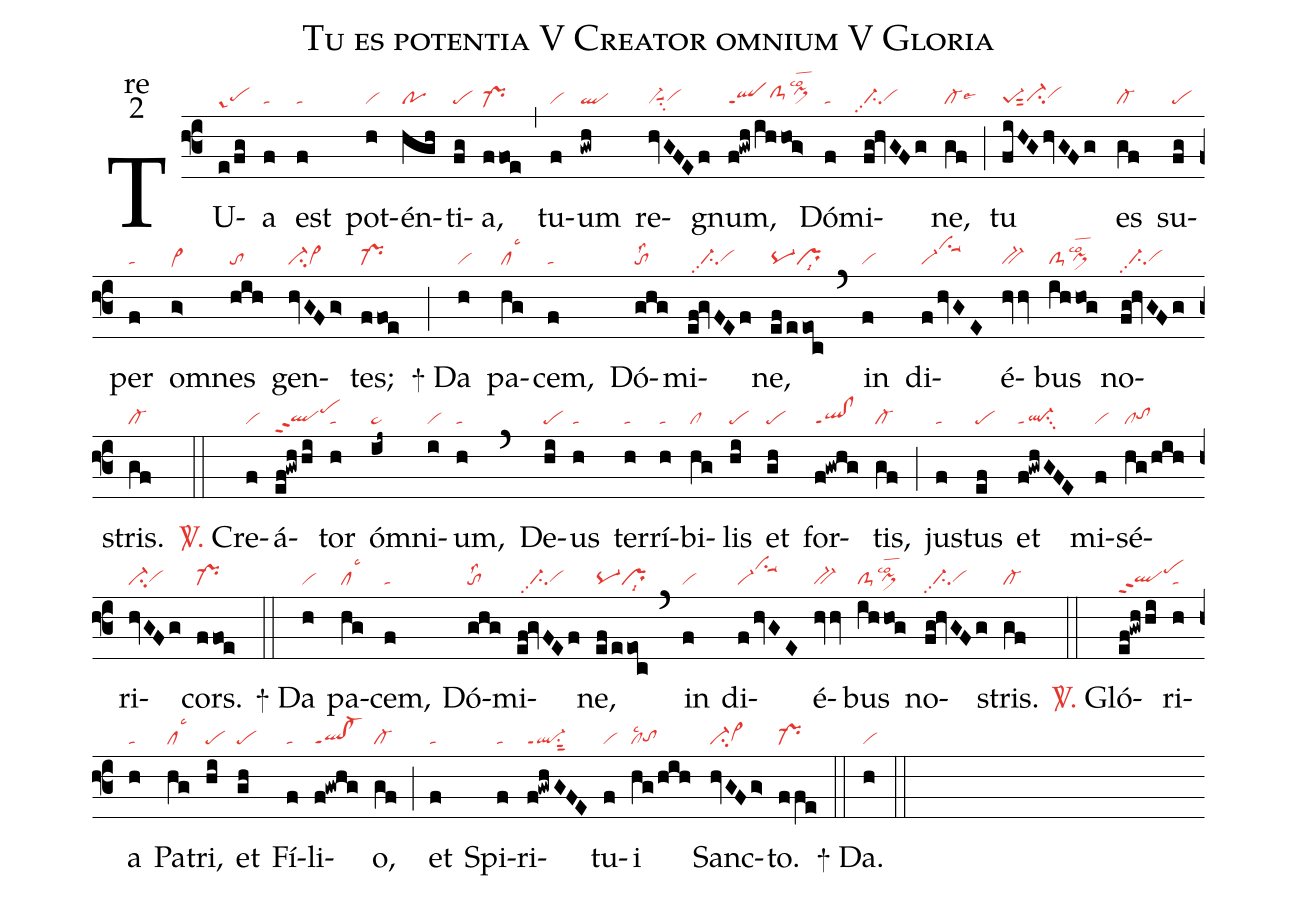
name:Tu es potentia V Creator omnium V Gloria;
office-part:re;
mode:2;
nabc-lines:1;
%%
(f3) TU(e/fg|gr-pehg)a(f|ta) est(f|ta) pot(h|vi)én(hgh|po)ti(fg|pe)a,(ffoe|pr-he) (,) tu(f|vi)um(gwh|ql) re(hvGFEf|vi-suu1su2vihg)gnum,(f!gwh/ihhog>|qlppt1clS-hhpi>hilsco2) Dó(f|ta)mi(fg!hvGFg|ci-pp2vihg)ne,(gf|cl-lse6) (;) tu(fiHGhvGFg|pe-1sut2ci-hgvihh) es(gf|cl-) su(fg|pe)per(f|ta) om(g>|vi>he)nes(hih|to) gen(hvGFg>|ci-vi>)tes;(ffoe|pr-) (;)

<sp>+</sp> Da(h|vi) pa(hg|cllsc3)cem,(f|ta) Dó(ghg|tolss2)mi(ef!gvFEf|///ci-pp2vihg)ne,(ef/eeoc|pq-prlsi8) (`) in(f|vi) di(f/hvGE|vi-vihksu1suu1)é(hvv|bv-)bus(ihhog|clS-pi>hglsco2) no(fg!hvGFg|//ci-pp2vihg)stris.(gf|cl-) (::)

<c><sp>V/</sp>.</c> Cre(f|vi)á(ef!gwh/hi|qlhgppt2pehj)tor(h|ta) óm(ij~|ta>)ni(i|vi)um,(h|ta) (`) De(hi|pe)us(h|ta) ter(h|ta)rí(h|ta)bi(hg|cl)lis(hi|pe) et(gh|pe) for(f!gwhg|ql!clppt1)tis,(gf|cl-) (;) ju(f|ta)stus(ef|pe) et(f!gwhGFE|ql-ppt1su3) mi(f|vi)sé(hg/hihz|cltohh)ri(hvGFg|ci-vihg)cors.(ffoe|pr-) (::)

<sp>+</sp> Da(h|vi) pa(hg|cllsc3)cem,(f|ta) Dó(ghg|tolss2)mi(ef!gvFEf|///ci-pp2vihg)ne,(ef/eeoc|pq-prlsi8) (`) in(f|vi) di(f/hvGE|vi-vihksu1suu1)é(hvv|bv-)bus(ihhog|clS-pi>hglsco2) no(fg!hvGFg|//ci-pp2vihg)stris.(gf|cl-) (::)

<c><sp>V/</sp>.</c> Gló(ef!gwh/hi|qlhgppt2pehj)ri(h|ta)a(h|ta) Pa(hg|cllsc3)tri,(hi|pe) et(gh|pe) Fí(f|ta)li(f!gwhg|ql!cl-ppt1)o,(gf|cl-) (;) et(f|ta) Spi(f|ta)ri(f!gwhG!FE|ql-su1sut2ppt1)tu(f|vi)i(hg/hih|cllsc2tohg) Sanc(hvGFg>|ci-vi>hg)to.(ffe|pr-) (::)

<sp>+</sp> Da.(h|vi) (::)
